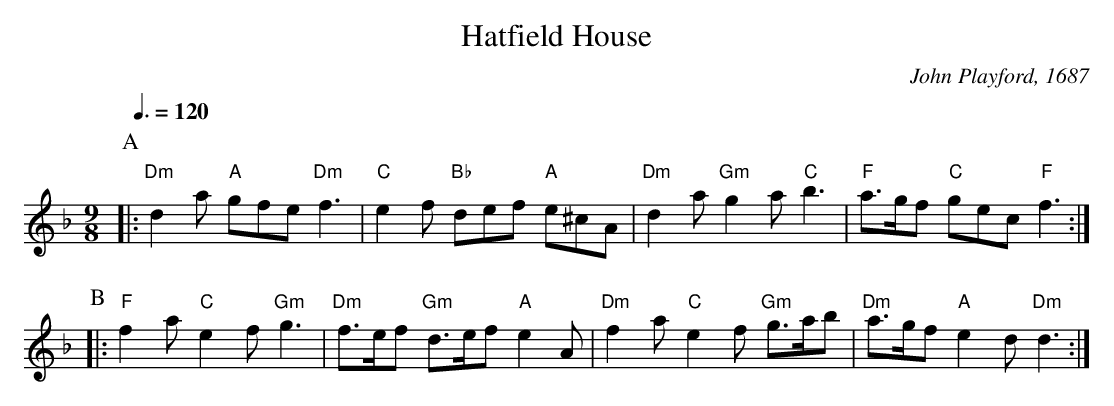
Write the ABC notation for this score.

X:1
T:Hatfield House
M:9/8
L:1/8
Q:3/8=120
C:John Playford, 1687
K:Dm
P:A
|: "Dm"d2a "A"gfe "Dm"f3 | "C"e2f "Bb"def "A"e^cA | "Dm"d2a "Gm"g2a"C"b3 | "F"a>gf "C"gec "F"f3 :|
P:B
|: "F"f2a "C"e2f "Gm"g3 | "Dm"f>ef "Gm"d>ef "A"e2A | "Dm"f2a "C"e2f "Gm"g>ab | "Dm"a>gf "A"e2d "Dm"d3 :|
